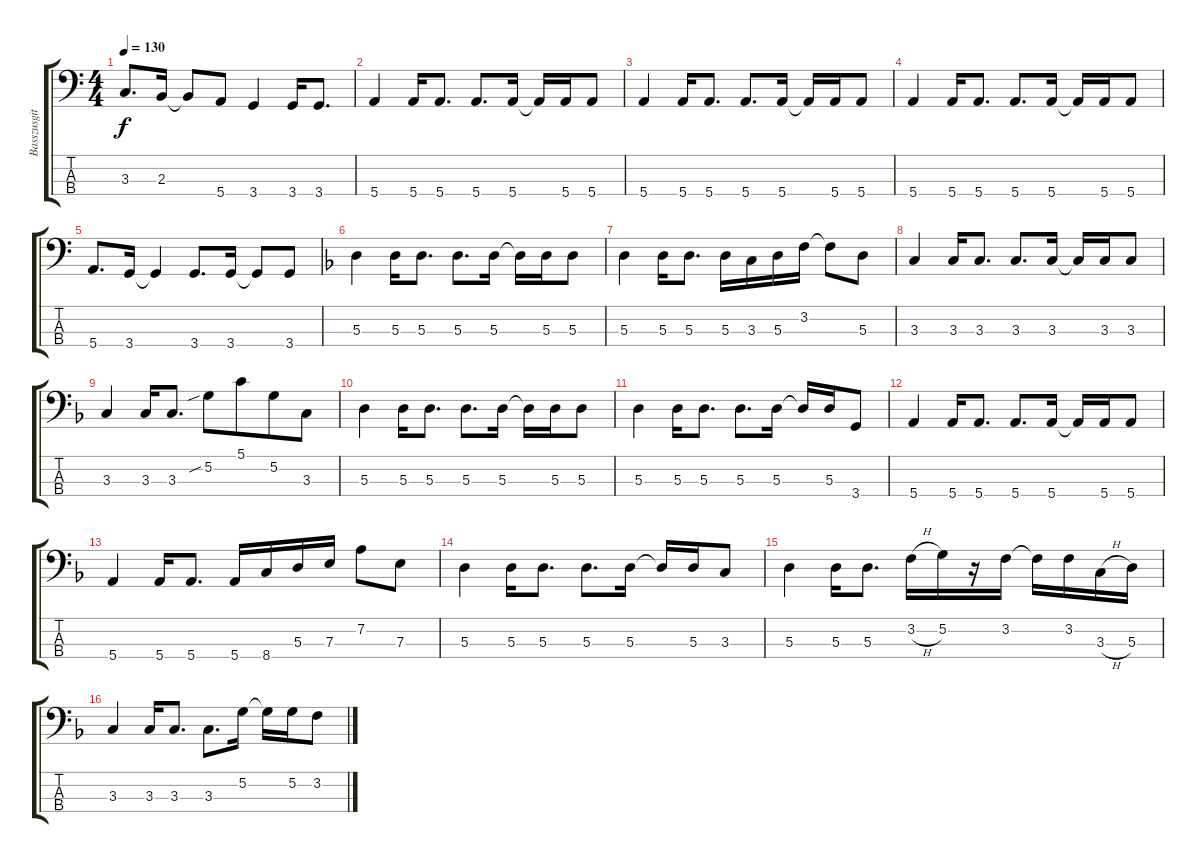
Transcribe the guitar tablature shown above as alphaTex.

\track ("Basszusgitár (Roger Glover)" "Basszusgit") {instrument electricbassfinger}
\staff {score tabs}
\tuning (G2 D2 A1 E1) {hide}
\ts (4 4)
\tempo 130
\clef f4
\ks c
3.3.8{d dy f} 2.3.16 2.3{t}.8 5.4.8 3.4.4 3.4.16 3.4.8{d} |
5.4.4 5.4.16 5.4.8{d} 5.4.8{d} 5.4.16 5.4{t}.16 5.4.16 5.4.8 |
5.4.4 5.4.16 5.4.8{d} 5.4.8{d} 5.4.16 5.4{t}.16 5.4.16 5.4.8 |
5.4.4 5.4.16 5.4.8{d} 5.4.8{d} 5.4.16 5.4{t}.16 5.4.16 5.4.8 |
5.4.8{d} 3.4.16 3.4{t}.4 3.4.8{d} 3.4.16 3.4{t}.8 3.4.8 |
\ks f
5.3.4 5.3.16 5.3.8{d} 5.3.8{d} 5.3.16 5.3{t}.16 5.3.16 5.3.8 |
5.3.4 5.3.16 5.3.8{d} 5.3.16 3.3.16 5.3.16 3.2.16 3.2{t}.8 5.3.8 |
3.3.4 3.3.16 3.3.8{d} 3.3.8{d} 3.3.16 3.3{t}.16 3.3.16 3.3.8 |
3.3.4 3.3.16 3.3.8{d} 5.2{sib}.8 5.1.8{beam merge} 5.2.8 3.3.8 |
5.3.4 5.3.16 5.3.8{d} 5.3.8{d} 5.3.16 5.3{t}.16 5.3.16 5.3.8 |
5.3.4 5.3.16 5.3.8{d} 5.3.8{d} 5.3.16 5.3{t}.16 5.3.16 3.4.8 |
5.4.4 5.4.16 5.4.8{d} 5.4.8{d} 5.4.16 5.4{t}.16 5.4.16 5.4.8 |
5.4.4 5.4.16 5.4.8{d} 5.4.16 8.4.16 5.3.16 7.3.16 7.2.8 7.3.8 |
5.3.4 5.3.16 5.3.8{d} 5.3.8{d} 5.3.16 5.3{t}.16 5.3.16 3.3.8 |
5.3.4 5.3.16 5.3.8{d} 3.2{h}.16 5.2.16 r.16 3.2.16 3.2{t}.16 3.2.16 3.3{h}.16 5.3.16 |
3.3.4 3.3.16 3.3.8{d} 3.3.8{d} 5.2.16 5.2{t}.16 5.2.16 3.2.8
